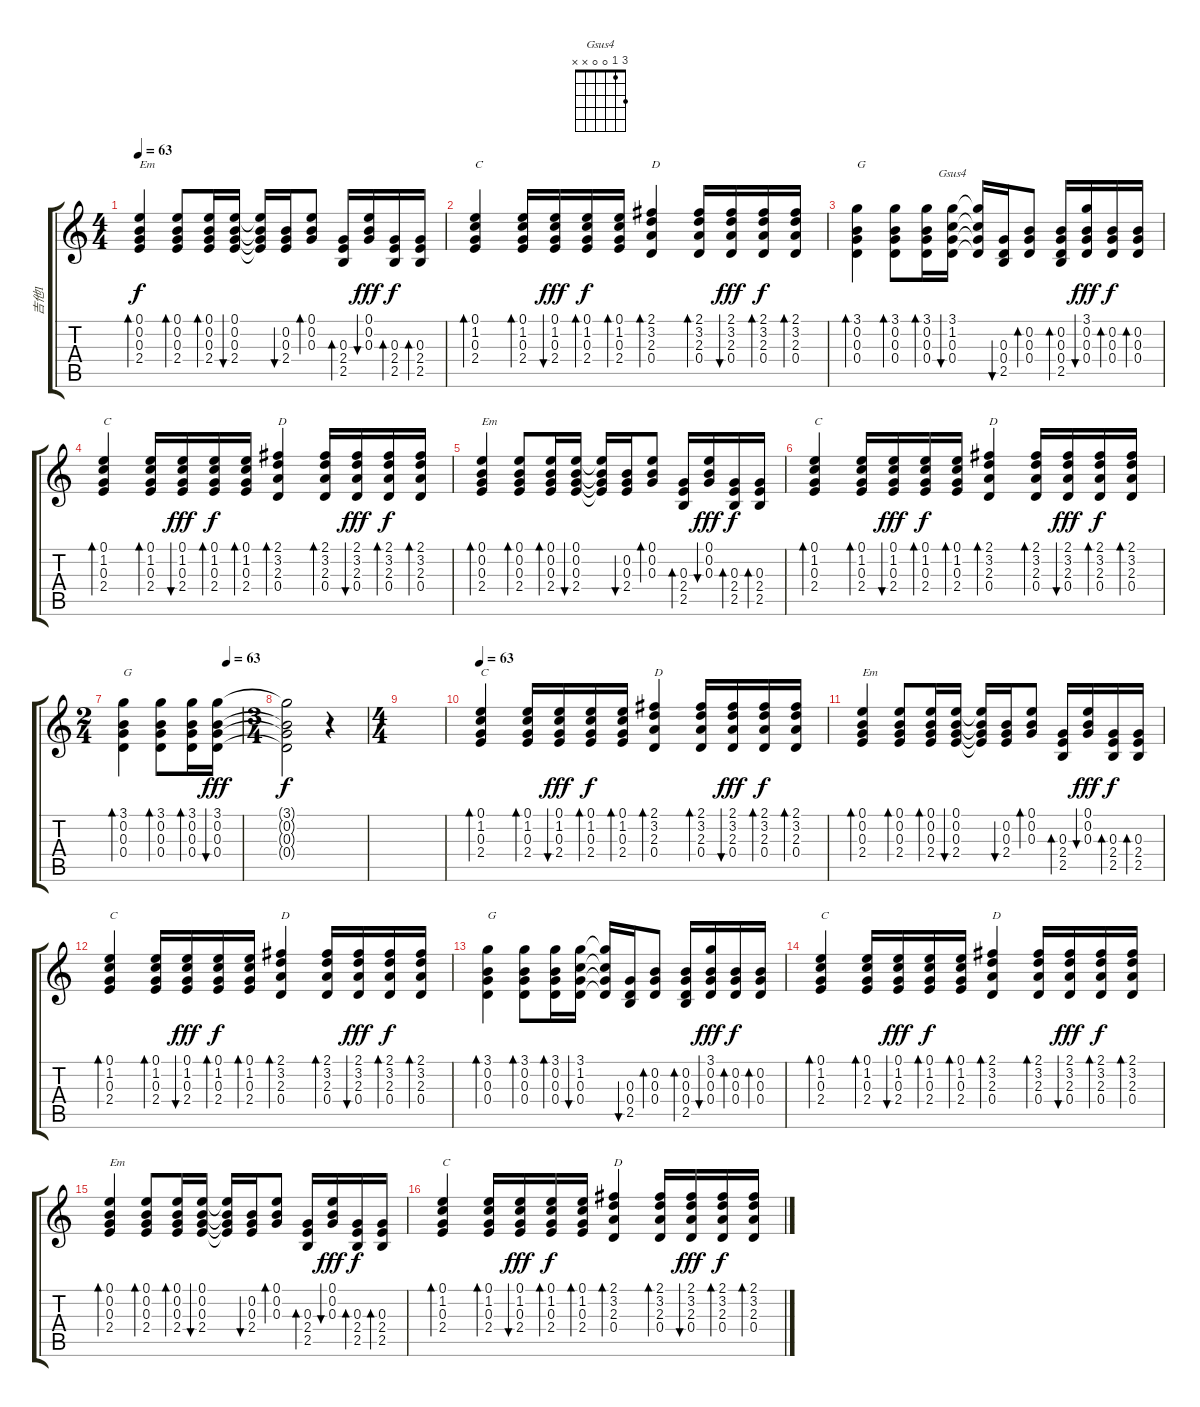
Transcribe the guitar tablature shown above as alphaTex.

\track ("吉他1" "吉他1") {instrument acousticguitarsteel}
\staff {score tabs}
\tuning (E4 B3 G3 D3 A2 E2) {hide}
\chord ("Gsus4" 3 1 0 0 x x)
\ts (4 4)
\tempo 63
\clef g2
\ks c
(0.1 0.2 0.3 2.4).4{bd 30 txt "Em" dy f} (0.1 0.2 0.3 2.4).8{bd 30} (0.1 0.2 0.3 2.4).16{bd 30} (0.1 0.2 0.3 2.4).16{bu 30} (0.1{t} 0.2{t} 0.3{t} 2.4{t}).16 (0.2 0.3 2.4).16{bu 30} (0.1 0.2 0.3).8{bd 30} (0.3 2.4 2.5).16{bd 30} (0.1 0.2 0.3).16{bu 30 dy fff} (0.3 2.4 2.5).16{bd 30 dy f} (0.3 2.4 2.5).16{bd 30} |
(0.1 1.2 0.3 2.4).4{bd 30 txt "C"} (0.1 1.2 0.3 2.4).16{bd 30} (0.1 1.2 0.3 2.4).16{bu 30 dy fff} (0.1 1.2 0.3 2.4).16{bd 30 dy f} (0.1 1.2 0.3 2.4).16{bd 30} (2.1 3.2 2.3 0.4).4{bd 30 txt "D"} (2.1 3.2 2.3 0.4).16{bd 30} (2.1 3.2 2.3 0.4).16{bu 30 dy fff} (2.1 3.2 2.3 0.4).16{bd 30 dy f} (2.1 3.2 2.3 0.4).16{bd 30} |
(3.1 0.2 0.3 0.4).4{bd 30 txt "G"} (3.1 0.2 0.3 0.4).8{bd 30} (3.1 0.2 0.3 0.4).16{bd 30} (3.1 1.2 0.3 0.4).16{bu 30 ch "Gsus4"} (3.1{t} 1.2{t} 0.3{t} 0.4{t}).16 (0.3 0.4 2.5).16{bu 30} (0.2 0.3 0.4).8{bd 30} (0.2 0.3 0.4 2.5).16{bd 30} (3.1 0.2 0.3 0.4).16{bu 30 dy fff} (0.2 0.3 0.4).16{bd 30 dy f} (0.2 0.3 0.4).16{bd 30} |
(0.1 1.2 0.3 2.4).4{bd 30 txt "C"} (0.1 1.2 0.3 2.4).16{bd 30} (0.1 1.2 0.3 2.4).16{bu 30 dy fff} (0.1 1.2 0.3 2.4).16{bd 30 dy f} (0.1 1.2 0.3 2.4).16{bd 30} (2.1 3.2 2.3 0.4).4{bd 30 txt "D"} (2.1 3.2 2.3 0.4).16{bd 30} (2.1 3.2 2.3 0.4).16{bu 30 dy fff} (2.1 3.2 2.3 0.4).16{bd 30 dy f} (2.1 3.2 2.3 0.4).16{bd 30} |
(0.1 0.2 0.3 2.4).4{bd 30 txt "Em"} (0.1 0.2 0.3 2.4).8{bd 30} (0.1 0.2 0.3 2.4).16{bd 30} (0.1 0.2 0.3 2.4).16{bu 30} (0.1{t} 0.2{t} 0.3{t} 2.4{t}).16 (0.2 0.3 2.4).16{bu 30} (0.1 0.2 0.3).8{bd 30} (0.3 2.4 2.5).16{bd 30} (0.1 0.2 0.3).16{bu 30 dy fff} (0.3 2.4 2.5).16{bd 30 dy f} (0.3 2.4 2.5).16{bd 30} |
(0.1 1.2 0.3 2.4).4{bd 30 txt "C"} (0.1 1.2 0.3 2.4).16{bd 30} (0.1 1.2 0.3 2.4).16{bu 30 dy fff} (0.1 1.2 0.3 2.4).16{bd 30 dy f} (0.1 1.2 0.3 2.4).16{bd 30} (2.1 3.2 2.3 0.4).4{bd 30 txt "D"} (2.1 3.2 2.3 0.4).16{bd 30} (2.1 3.2 2.3 0.4).16{bu 30 dy fff} (2.1 3.2 2.3 0.4).16{bd 30 dy f} (2.1 3.2 2.3 0.4).16{bd 30} |
\ts (2 4)
\tempo (63 0.875)
(3.1 0.2 0.3 0.4).4{bd 30 txt "G"} (3.1 0.2 0.3 0.4).8{bd 30} (3.1 0.2 0.3 0.4).16{bd 30} (3.1 0.2 0.3 0.4).16{bu 30 dy fff} |
\ts (3 4)
(3.1{t} 0.2{t} 0.3{t} 0.4{t}).2{dy f} r.4 |
\ts (4 4)
|
\tempo 63
(0.1 1.2 0.3 2.4).4{bd 30 txt "C"} (0.1 1.2 0.3 2.4).16{bd 30} (0.1 1.2 0.3 2.4).16{bu 30 dy fff} (0.1 1.2 0.3 2.4).16{bd 30 dy f} (0.1 1.2 0.3 2.4).16{bd 30} (2.1 3.2 2.3 0.4).4{bd 30 txt "D"} (2.1 3.2 2.3 0.4).16{bd 30} (2.1 3.2 2.3 0.4).16{bu 30 dy fff} (2.1 3.2 2.3 0.4).16{bd 30 dy f} (2.1 3.2 2.3 0.4).16{bd 30} |
(0.1 0.2 0.3 2.4).4{bd 30 txt "Em"} (0.1 0.2 0.3 2.4).8{bd 30} (0.1 0.2 0.3 2.4).16{bd 30} (0.1 0.2 0.3 2.4).16{bu 30} (0.1{t} 0.2{t} 0.3{t} 2.4{t}).16 (0.2 0.3 2.4).16{bu 30} (0.1 0.2 0.3).8{bd 30} (0.3 2.4 2.5).16{bd 30} (0.1 0.2 0.3).16{bu 30 dy fff} (0.3 2.4 2.5).16{bd 30 dy f} (0.3 2.4 2.5).16{bd 30} |
(0.1 1.2 0.3 2.4).4{bd 30 txt "C"} (0.1 1.2 0.3 2.4).16{bd 30} (0.1 1.2 0.3 2.4).16{bu 30 dy fff} (0.1 1.2 0.3 2.4).16{bd 30 dy f} (0.1 1.2 0.3 2.4).16{bd 30} (2.1 3.2 2.3 0.4).4{bd 30 txt "D"} (2.1 3.2 2.3 0.4).16{bd 30} (2.1 3.2 2.3 0.4).16{bu 30 dy fff} (2.1 3.2 2.3 0.4).16{bd 30 dy f} (2.1 3.2 2.3 0.4).16{bd 30} |
(3.1 0.2 0.3 0.4).4{bd 30 txt "G"} (3.1 0.2 0.3 0.4).8{bd 30} (3.1 0.2 0.3 0.4).16{bd 30} (3.1 1.2 0.3 0.4).16{bu 30} (3.1{t} 1.2{t} 0.3{t} 0.4{t}).16 (0.3 0.4 2.5).16{bu 30} (0.2 0.3 0.4).8{bd 30} (0.2 0.3 0.4 2.5).16{bd 30} (3.1 0.2 0.3 0.4).16{bu 30 dy fff} (0.2 0.3 0.4).16{bd 30 dy f} (0.2 0.3 0.4).16{bd 30} |
(0.1 1.2 0.3 2.4).4{bd 30 txt "C"} (0.1 1.2 0.3 2.4).16{bd 30} (0.1 1.2 0.3 2.4).16{bu 30 dy fff} (0.1 1.2 0.3 2.4).16{bd 30 dy f} (0.1 1.2 0.3 2.4).16{bd 30} (2.1 3.2 2.3 0.4).4{bd 30 txt "D"} (2.1 3.2 2.3 0.4).16{bd 30} (2.1 3.2 2.3 0.4).16{bu 30 dy fff} (2.1 3.2 2.3 0.4).16{bd 30 dy f} (2.1 3.2 2.3 0.4).16{bd 30} |
(0.1 0.2 0.3 2.4).4{bd 30 txt "Em"} (0.1 0.2 0.3 2.4).8{bd 30} (0.1 0.2 0.3 2.4).16{bd 30} (0.1 0.2 0.3 2.4).16{bu 30} (0.1{t} 0.2{t} 0.3{t} 2.4{t}).16 (0.2 0.3 2.4).16{bu 30} (0.1 0.2 0.3).8{bd 30} (0.3 2.4 2.5).16{bd 30} (0.1 0.2 0.3).16{bu 30 dy fff} (0.3 2.4 2.5).16{bd 30 dy f} (0.3 2.4 2.5).16{bd 30} |
(0.1 1.2 0.3 2.4).4{bd 30 txt "C"} (0.1 1.2 0.3 2.4).16{bd 30} (0.1 1.2 0.3 2.4).16{bu 30 dy fff} (0.1 1.2 0.3 2.4).16{bd 30 dy f} (0.1 1.2 0.3 2.4).16{bd 30} (2.1 3.2 2.3 0.4).4{bd 30 txt "D"} (2.1 3.2 2.3 0.4).16{bd 30} (2.1 3.2 2.3 0.4).16{bu 30 dy fff} (2.1 3.2 2.3 0.4).16{bd 30 dy f} (2.1 3.2 2.3 0.4).16{bd 30}
